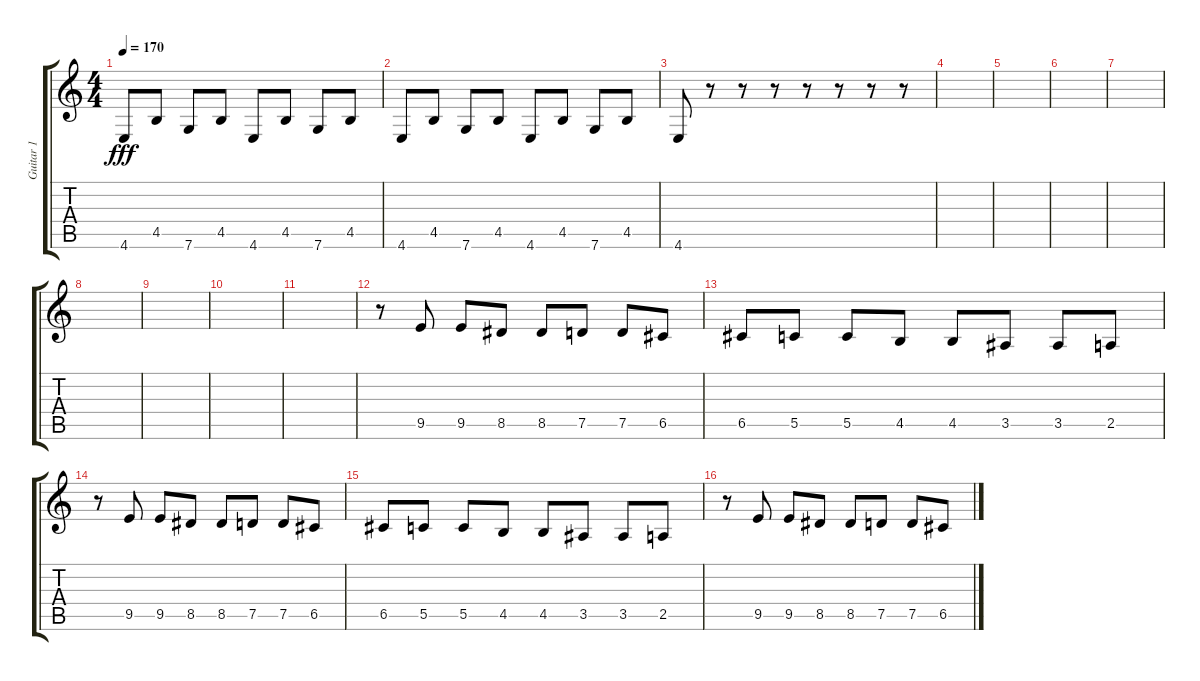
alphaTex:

\track ("Guitar 1" "Guitar 1") {instrument acousticguitarsteel}
\staff {score tabs}
\tuning (E4 C4 G3 C3 G2 C2) {hide}
\ts (4 4)
\tempo 170
\clef g2
\ks c
4.6.8{dy fff} 4.5.8 7.6.8 4.5.8 4.6.8 4.5.8 7.6.8 4.5.8 |
4.6.8 4.5.8 7.6.8 4.5.8 4.6.8 4.5.8 7.6.8 4.5.8 |
4.6.8 r.8 r.8 r.8 r.8 r.8 r.8 r.8 |
|
|
|
|
|
|
|
|
r.8{volume 16 instrument distortionguitar} 9.5.8 9.5.8 8.5.8 8.5.8 7.5.8 7.5.8 6.5.8 |
6.5.8 5.5.8 5.5.8 4.5.8 4.5.8 3.5.8 3.5.8 2.5.8 |
r.8{instrument distortionguitar} 9.5.8 9.5.8 8.5.8 8.5.8 7.5.8 7.5.8 6.5.8 |
6.5.8 5.5.8 5.5.8 4.5.8 4.5.8 3.5.8 3.5.8 2.5.8 |
r.8{instrument distortionguitar} 9.5.8 9.5.8 8.5.8 8.5.8 7.5.8 7.5.8 6.5.8
